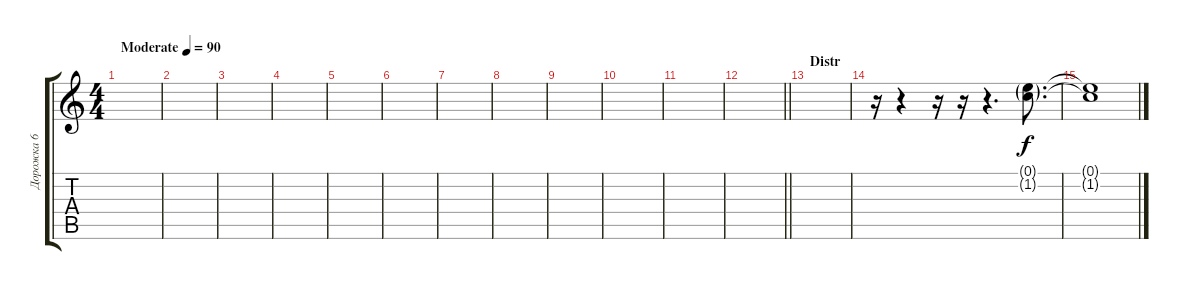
\track ("Дорожка 6" "Дорожка 6") {instrument overdrivenguitar}
\staff {score tabs}
\tuning (E4 B3 G3 D3 A2 E2) {hide}
\ts (4 4)
\tempo (90 "Moderate")
\clef g2
\ks c
|
|
|
|
|
|
|
|
|
|
|
\barLineRight lightlight
|
\section ("" "Distr")
|
r.16 r.4 r.16 r.16 r.4{d} (0.1{g} 1.2{g}).8{d volume 0} |
(0.1{t} 1.2{t}).1{dy f}
